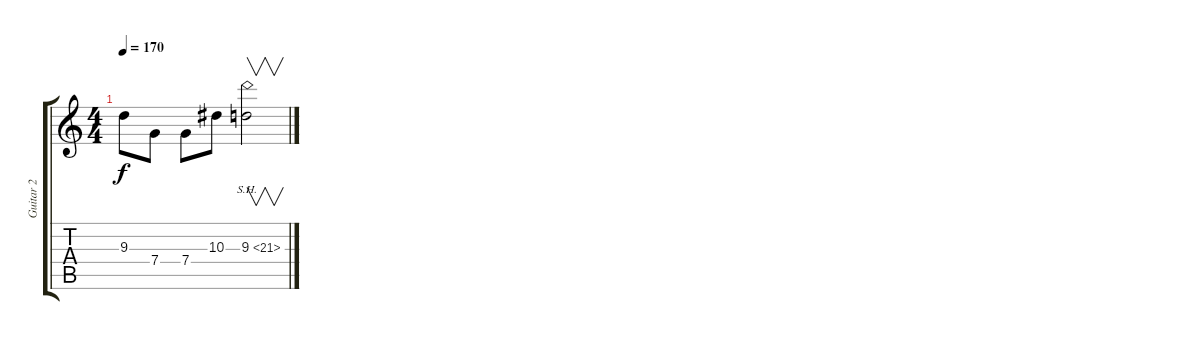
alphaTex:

\track ("Guitar 2" "Guitar 2") {instrument overdrivenguitar}
\staff {score tabs}
\tuning (D4 A3 F3 C3 G2 D2) {hide}
\ts (4 4)
\tempo 170
\clef g2
\ks c
9.3.8{dy f} 7.4.8 7.4.8 10.3.8 9.3{sh 12}.2{v}
